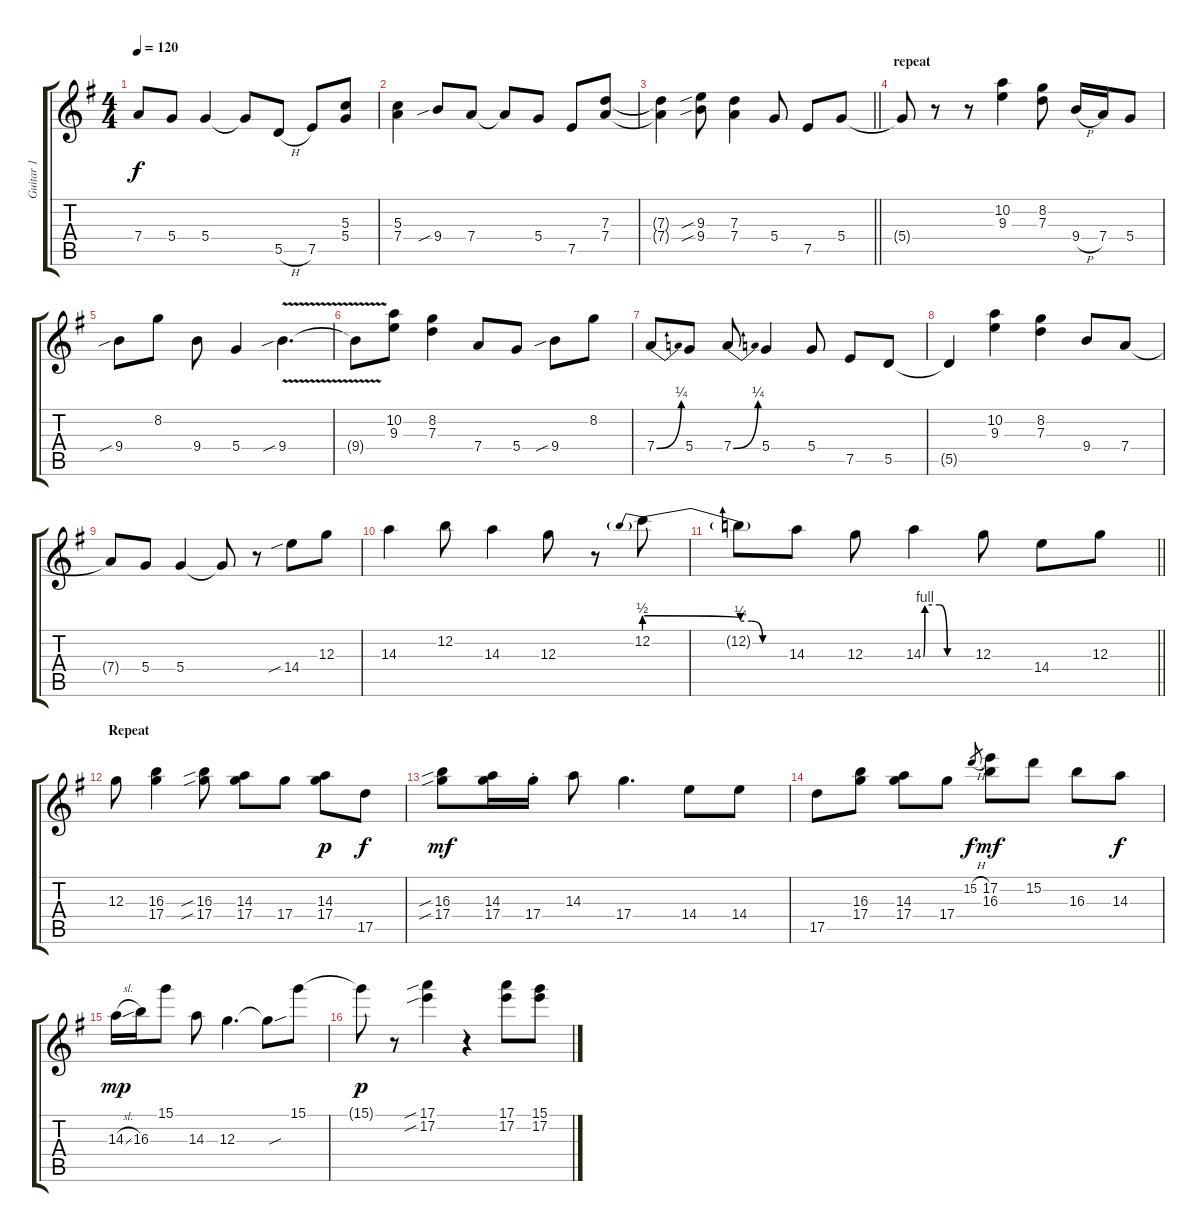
\track ("Guitar 1" "Guitar 1") {instrument overdrivenguitar}
\staff {score tabs}
\tuning (E4 B3 G3 D3 A2 E2) {hide}
\ts (4 4)
\tempo 120
\clef g2
\ks g
7.4{t}.8{dy f} 5.4.8 5.4.4 5.4{t}.8 5.5{h}.8 7.5.8 (5.3 5.4).8 |
(5.3 7.4).4 9.4{sib}.8 7.4.8 7.4{t}.8 5.4.8 7.5.8 (7.3 7.4).8 |
\barLineRight lightlight
(7.3{t} 7.4{t}).4 (9.3{sib} 9.4{sib}).8 (7.3 7.4).4 5.4.8 7.5.8 5.4.8 |
\section ("" "repeat")
5.4{t}.8 r.8 r.8 (10.2 9.3).4 (8.2 7.3).8 9.4{h}.16 7.4.16 5.4.8 |
9.4{sib}.8 8.2.8 9.4.8 5.4.4 9.4{v sib}.4{d} |
9.4{t}.8 (10.2 9.3).8 (8.2 7.3).4 7.4.8 5.4.8 9.4{sib}.8 8.2.8 |
7.4{be (bend 0 0 60 1)}.8 5.4.8 7.4{be (bend 0 0 60 1)}.8 5.4.4 5.4.8 7.5.8 5.5.8 |
5.5{t}.4 (10.2 9.3).4 (8.2 7.3).4 9.4.8 7.4.8 |
7.4{t}.8 5.4.8 5.4.4 5.4{t}.8 r.8 14.4{sib}.8 12.3.8 |
14.3.4 12.2.8 14.3.4 12.3.8 r.8 12.2{be (prebendrelease 0 2 60 1)}.8 |
\barLineRight lightlight
12.2{be (custom 0 1 15 1 30 0 60 0) t}.8 14.3.8 12.3.8 14.3{be (custom 0 0 2 4 20 4 30 0 60 0)}.4 12.3.8 14.4.8 12.3.8 |
\section ("" "Repeat")
12.3.8 (16.3 17.4).4 (16.3{sib} 17.4{sib}).8 (14.3 17.4).8 17.4.8 (14.3 17.4).8{dy p} 17.5.8{dy f} |
(16.3{sib} 17.4{sib}).8{dy mf} (14.3 17.4).16 17.4{st}.16 14.3.8 17.4.4{d} 14.4.8 14.4.8 |
17.5.8 (16.3 17.4).8 (14.3 17.4).8 17.4.8 15.2{h}.8{gr dy f} (17.2 16.3).8{dy mf} 15.2.8 16.3.8 14.3.8{dy f} |
14.3{sl}.16{dy mp} 16.3.16 15.1.8 14.3.8 12.3.4{d} 12.3{sou t}.8 15.1.8 |
15.1{t}.8{dy p} r.8 (17.1{sib} 17.2{sib}).4 r.4 (17.1 17.2).8 (15.1 17.2).8
